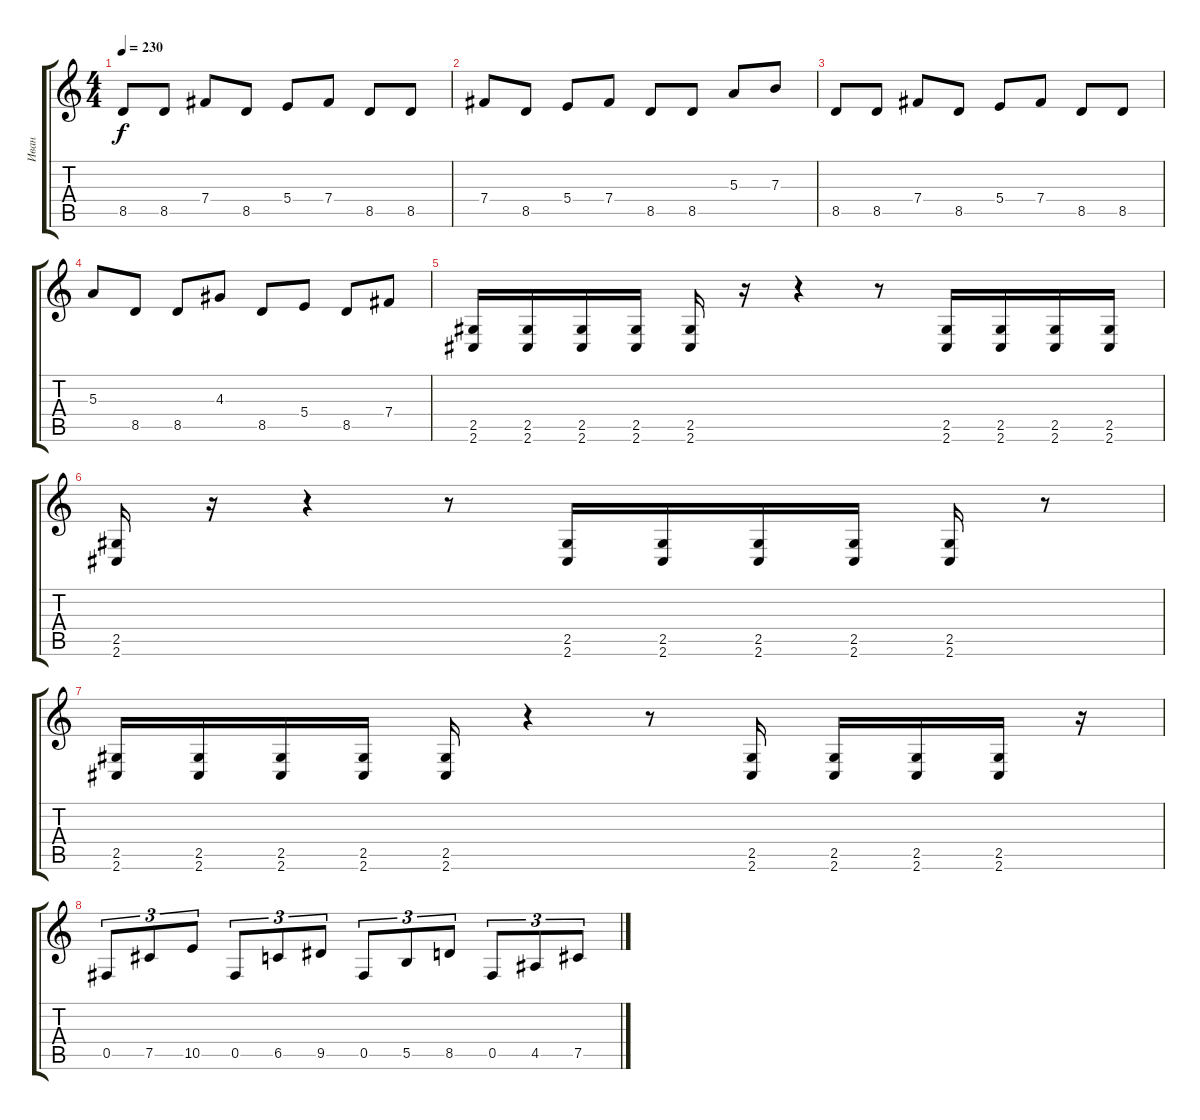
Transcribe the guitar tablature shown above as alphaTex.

\track ("Иван" "Иван") {instrument distortionguitar}
\staff {score tabs}
\tuning (Db4 Ab3 E3 B2 Gb2 B1) {hide}
\ts (4 4)
\tempo 230
\clef g2
\ks c
8.5.8{dy f} 8.5.8 7.4.8 8.5.8 5.4.8 7.4.8 8.5.8 8.5.8 |
7.4.8 8.5.8 5.4.8 7.4.8 8.5.8 8.5.8 5.3.8 7.3.8 |
8.5.8 8.5.8 7.4.8 8.5.8 5.4.8 7.4.8 8.5.8 8.5.8 |
5.3.8 8.5.8 8.5.8 4.3.8 8.5.8 5.4.8 8.5.8 7.4.8 |
(2.5 2.6).16 (2.5 2.6).16 (2.5 2.6).16 (2.5 2.6).16 (2.5 2.6).16 r.16 r.4 r.8 (2.5 2.6).16 (2.5 2.6).16 (2.5 2.6).16 (2.5 2.6).16 |
(2.5 2.6).16 r.16 r.4 r.8 (2.5 2.6).16 (2.5 2.6).16 (2.5 2.6).16 (2.5 2.6).16 (2.5 2.6).16 r.8 |
(2.5 2.6).16 (2.5 2.6).16 (2.5 2.6).16 (2.5 2.6).16 (2.5 2.6).16 r.4 r.8 (2.5 2.6).16 (2.5 2.6).16 (2.5 2.6).16 (2.5 2.6).16 r.16 |
0.5.8{tu (3 2)} 7.5.8{tu (3 2)} 10.5.8{tu (3 2)} 0.5.8{tu (3 2)} 6.5.8{tu (3 2)} 9.5.8{tu (3 2)} 0.5.8{tu (3 2)} 5.5.8{tu (3 2)} 8.5.8{tu (3 2)} 0.5.8{tu (3 2)} 4.5.8{tu (3 2)} 7.5.8{tu (3 2)}
